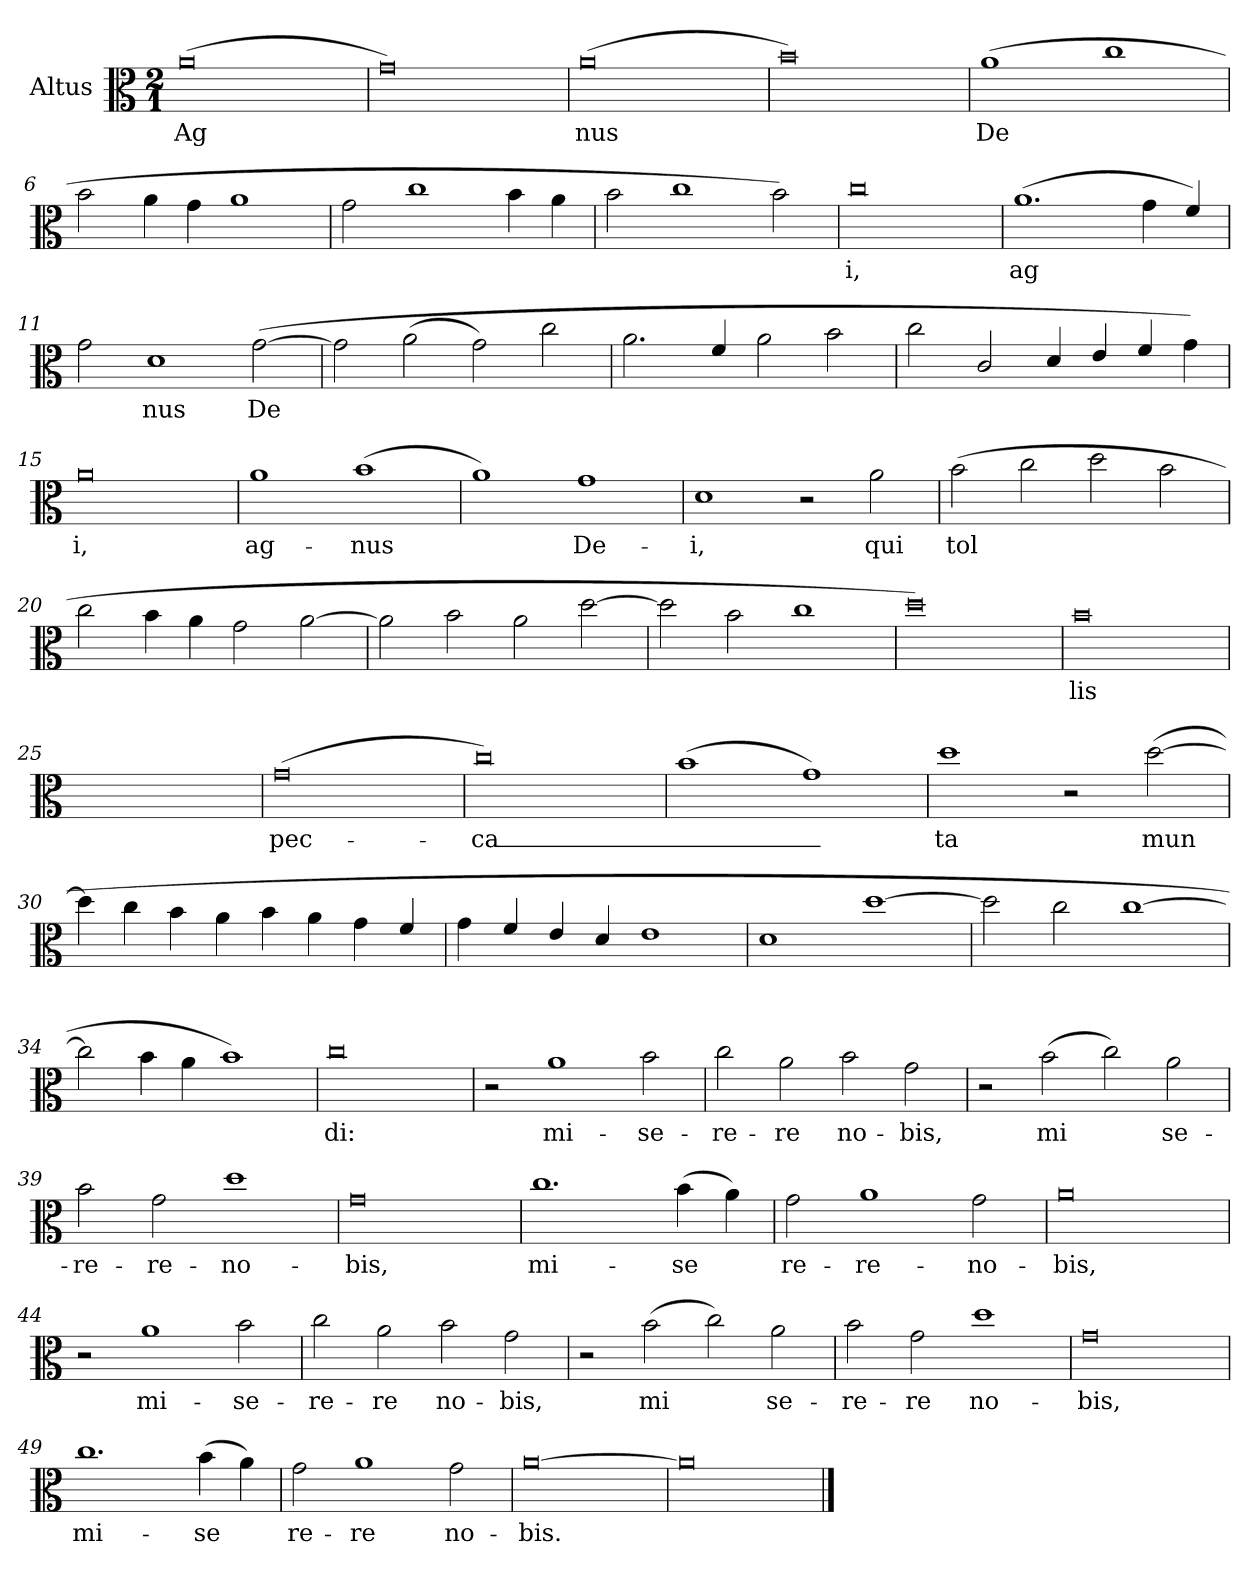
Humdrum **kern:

**kern	**text
*part1	*part1
*staff1	*staff1
*I"Altus	*
*I'A	*
*clefC3	*
*ITrd4c7	*
*k[b-]	*
*M2/1	*
=1	=1
!	!LO:LY:b
(0d	Ag
=2	=2
0c)	.
=3	=3
!	!LO:LY:b
(0d	nus
=4	=4
0e)	.
=5	=5
!	!LO:LY:b
(1d	De
1f	.
=6	=6
2e\	.
4d\	.
4c\	.
1d	.
!!LO:LB:g=z
=7	=7
2c\	.
1f	.
4e\	.
4d\	.
=8	=8
2e\	.
1f	.
2e\)	.
=9	=9
!	!LO:LY:b
0f	i,
=10	=10
!	!LO:LY:b
(1.d	ag
4c\	.
4B-/)	.
!!LO:LB:g=z
=11	=11
!	!LO:LY:b
2c\	_-
!	!LO:LY:b
1G	nus
!	!LO:LY:b
([2c\	De
=12	=12
2c\]	.
(2d\	.
2c\)	.
2f\	.
=13	=13
2.d\	.
4B-/	.
2d\	.
2e\	.
=14	=14
2f\	.
2F/	.
4G/	.
4A/	.
4B-/	.
4c\)	.
=15	=15
!	!LO:LY:b
0d	i,
!!LO:LB:g=z
=16	=16
!	!LO:LY:b
1d	ag-
!	!LO:LY:b
(1e	nus
=17	=17
1d)	.
!	!LO:LY:b
1c	De-
=18	=18
!	!LO:LY:b
1G	i,
2r	.
!	!LO:LY:b
2d\	qui
!!LO:LB:g=z
=19	=19
!	!LO:LY:b
(2e\	tol
2f\	.
2g\	.
2e\	.
=20	=20
2f\	.
4e\	.
4d\	.
2c\	.
[2d\	.
=21	=21
2d\]	.
2e\	.
2d\	.
[2g\	.
=22	=22
2g\]	.
2e\	.
1f	.
=23	=23
0g)	.
!!LO:LB:g=z
=24	=24
!	!LO:LY:b
0e	lis
=25	=25
0ryy	.
=26	=26
!	!LO:LY:b
(0c	pec-
=27	=27
!	!LO:LY:b
0f)	ca_-
!!LO:LB:g=z
=28	=28
(1e	.
1c)	.
=29	=29
!	!LO:LY:b
1g	ta
2r	.
!	!LO:LY:b
([2g\	mun
=30	=30
4g\]	.
4f\	.
4e\	.
4d\	.
4e\	.
4d\	.
4c\	.
4B-/	.
=31	=31
4c\	.
4B-/	.
4A/	.
4G/	.
1A	.
=32	=32
1G	.
[1g	.
!!LO:LB:g=z
=33	=33
2g\]	.
2f\	.
[1f	.
=34	=34
2f\]	.
4e\	.
4d\	.
1e)	.
!!LO:LB:g=z
=35	=35
!	!LO:LY:b
0f	di:
!!LO:LB:g=z
=36	=36
2r	.
!	!LO:LY:b
1d	mi-
!	!LO:LY:b
2e\	se-
=37	=37
!	!LO:LY:b
2f\	re-
!	!LO:LY:b
2d\	re
!	!LO:LY:b
2e\	no-
!	!LO:LY:b
2c\	bis,
=38	=38
2r	.
!	!LO:LY:b
(2e\	mi
2f\)	.
!	!LO:LY:b
2d\	se-
=39	=39
!	!LO:LY:b
2e\	re-
!	!LO:LY:b
2c\	re-
!	!LO:LY:b
1g	no-
=40	=40
!	!LO:LY:b
0c	bis,
!!LO:LB:g=z
=41	=41
!	!LO:LY:b
1.f	mi-
!	!LO:LY:b
(4e\	se
4d\)	.
=42	=42
!	!LO:LY:b
2c\	re-
!	!LO:LY:b
1d	re-
!	!LO:LY:b
2c\	no-
=43	=43
!	!LO:LY:b
0d	bis,
!!LO:LB:g=z
=44	=44
2r	.
!	!LO:LY:b
1d	mi-
!	!LO:LY:b
2e\	se-
=45	=45
!	!LO:LY:b
2f\	re-
!	!LO:LY:b
2d\	re
!	!LO:LY:b
2e\	no-
!	!LO:LY:b
2c\	bis,
=46	=46
2r	.
!	!LO:LY:b
(2e\	mi
2f\)	.
!	!LO:LY:b
2d\	se-
=47	=47
!	!LO:LY:b
2e\	re-
!	!LO:LY:b
2c\	re
!	!LO:LY:b
1g	no-
=48	=48
!	!LO:LY:b
0c	bis,
!!LO:PB:g=z
=49	=49
!	!LO:LY:b
1.f	mi-
!	!LO:LY:b
(4e\	se
4d\)	.
=50	=50
!	!LO:LY:b
2c\	re-
!	!LO:LY:b
1d	re
!	!LO:LY:b
2c\	no-
=51	=51
!	!LO:LY:b
[0d	bis.
=52	=52
0d]	.
==	==
*-	*-
